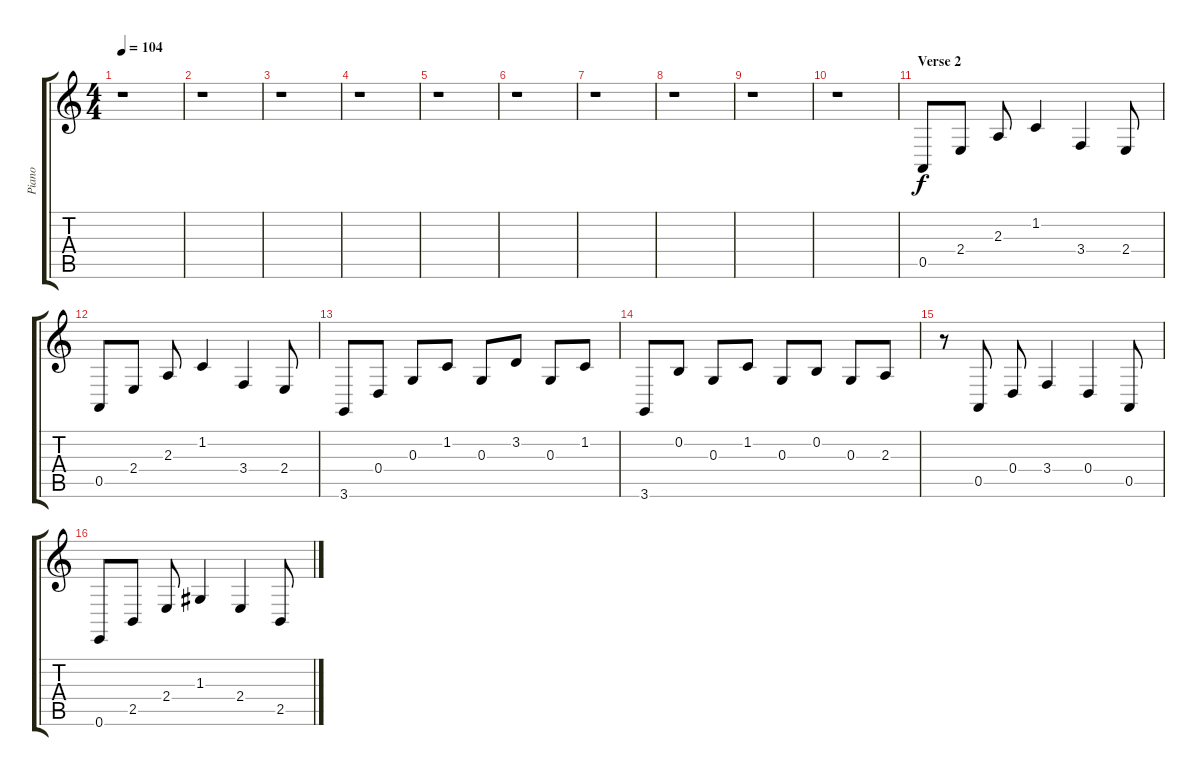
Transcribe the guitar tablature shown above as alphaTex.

\track ("Piano" "Piano") {instrument acousticgrandpiano}
\staff {score tabs}
\tuning (E4 B3 G3 D3 A2 E2) {hide}
\ts (4 4)
\tempo 104
\clef g2
\ks c
r.1{dy f} |
r.1 |
r.1 |
r.1 |
r.1 |
r.1 |
r.1 |
r.1 |
r.1 |
r.1 |
\section ("" "Verse 2")
0.5.8 2.4.8 2.3.8 1.2.4 3.4.4 2.4.8 |
0.5.8 2.4.8 2.3.8 1.2.4 3.4.4 2.4.8 |
3.6.8 0.4.8 0.3.8 1.2.8 0.3.8 3.2.8 0.3.8 1.2.8 |
3.6.8 0.2.8 0.3.8 1.2.8 0.3.8 0.2.8 0.3.8 2.3.8 |
r.8 0.5.8 0.4.8 3.4.4 0.4.4 0.5.8 |
0.6.8 2.5.8 2.4.8 1.3.4 2.4.4 2.5.8
